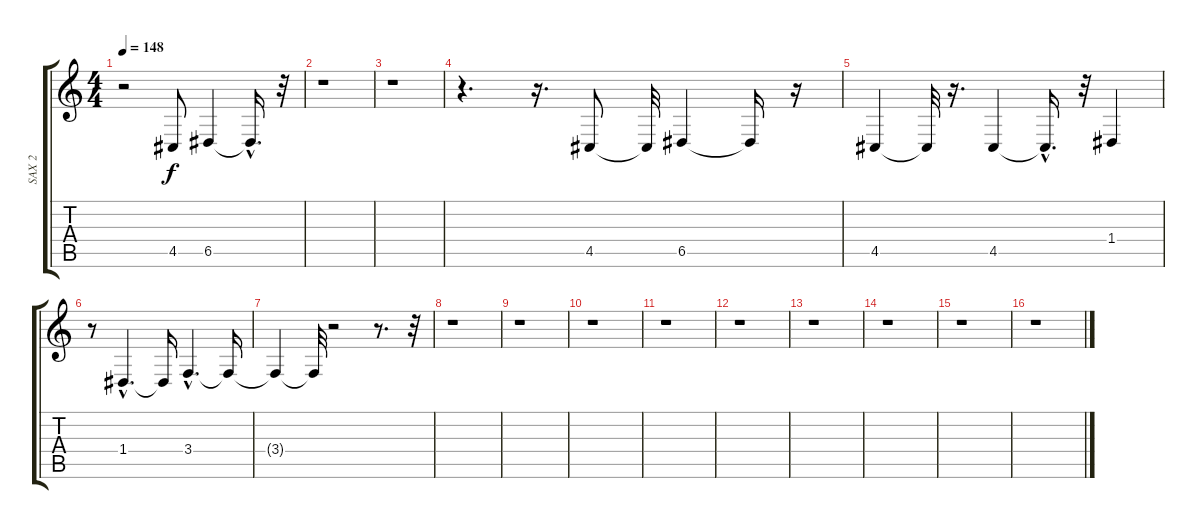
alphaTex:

\track ("SAX 2" "SAX 2") {instrument tenorsax}
\staff {score tabs}
\tuning (E4 B3 G3 D3 A2 E2) {hide}
\ts (4 4)
\tempo 148
\clef g2
\ks c
r.2{dy f} 4.5.8 6.5.4 6.5{hac t}.16{d} r.32 |
r.1 |
r.1 |
r.4{d} r.16{d} 4.5.8 4.5{t}.32 6.5.4 6.5{t}.16 r.16 |
4.5.4 4.5{t}.32 r.16{d} 4.5.4 4.5{hac t}.16{d} r.32 1.4.4 |
r.8 1.4{hac}.4{d} 1.4{t}.16 3.4{hac}.4{d} 3.4{t}.16 |
3.4{t}.4 3.4{t}.32 r.2 r.8{d} r.32 |
r.1 |
r.1 |
r.1 |
r.1 |
r.1 |
r.1 |
r.1 |
r.1 |
r.1
